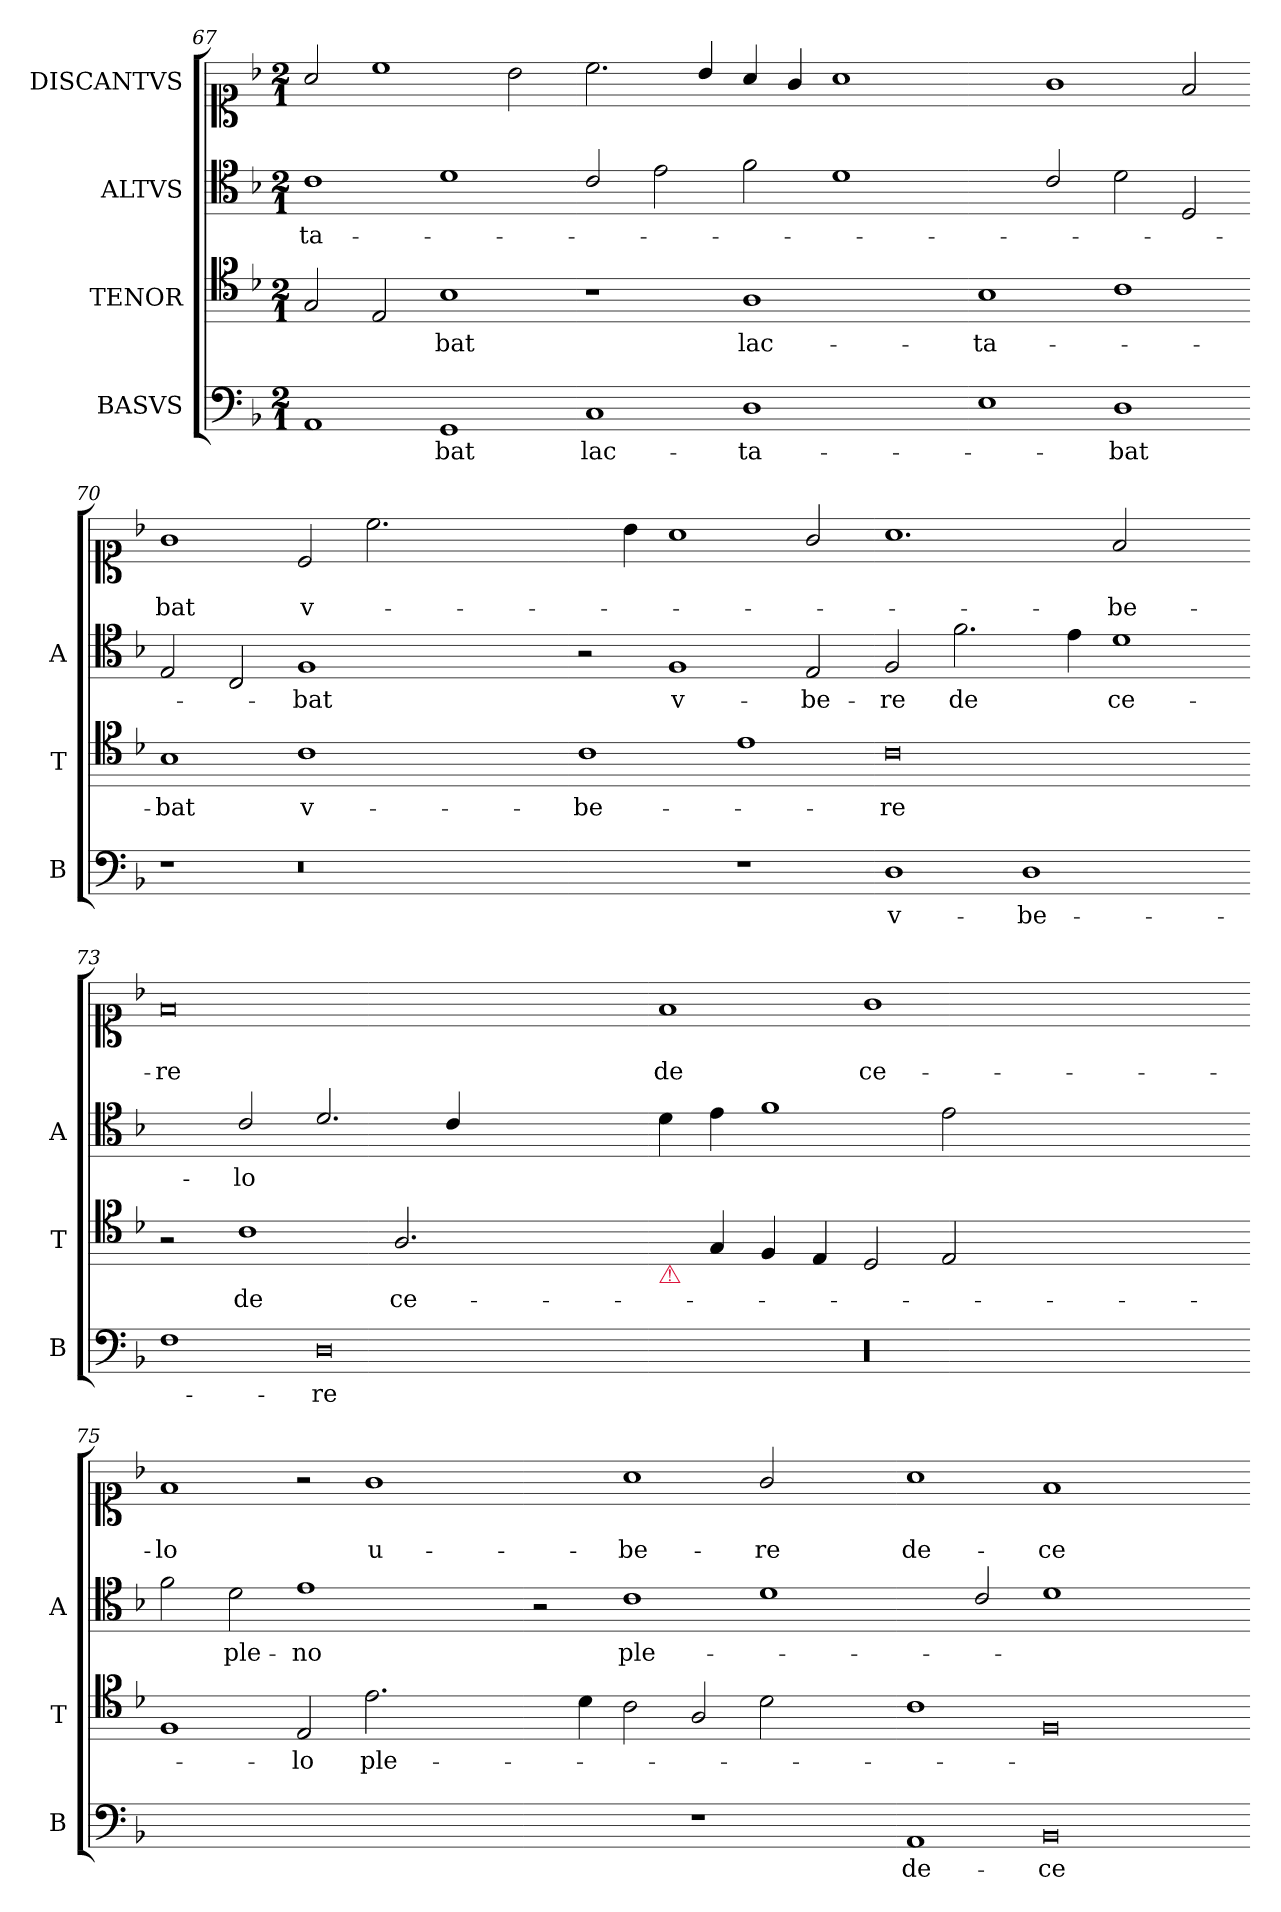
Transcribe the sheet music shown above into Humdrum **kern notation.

**kern	**text	**kern	**text	**kern	**text	**kern	**text	**text
*part4	*part4	*part3	*part3	*part2	*part2	*part1	*part1	*part1
*staff4	*staff4	*staff3	*staff3	*staff2	*staff2	*staff1	*staff1	*staff1
*I"BASVS	*	*I"TENOR	*	*I"ALTVS	*	*I"DISCANTVS	*	*
*I'B	*	*I'T	*	*I'A	*	*	*	*
*clefF4	*	*clefC5	*	*clefC4	*	*clefC1	*	*
*k[b-]	*	*k[b-]	*	*k[b-]	*	*k[b-]	*	*
*M2/1	*	*M2/1	*	*M2/1	*	*M2/1	*	*
=67	=67	=67	=67	=67	=67	=67	=67	=67
!	!	!	!	!	!LO:LY:i	!	!	!
1AA	.	2E/	.	1c	-ta-	2a/	.	.
.	.	2C/	.	.	.	1cc	.	.
1GG	-bat	1G	-bat	1d	.	.	.	.
.	.	.	.	.	.	2b-\	.	.
=68-	=68-	=68-	=68-	=68-	=68-	=68-	=68-	=68-
1C	lac-	1r	.	2c/	.	2.cc\	.	.
.	.	.	.	2e\	.	.	.	.
.	.	.	.	.	.	4b-/	.	.
1D	-ta-	1F	lac-	2f\	.	4a/	.	.
.	.	.	.	.	.	4g/	.	.
.	.	.	.	1d\	.	1a\	.	.
2ryy	.	2ryy	.	.	.	.	.	.
=69-	=69-	=69-	=69-	=69-	=69-	=69-	=69-	=69-
1E	.	1G	-ta-	2ryy	.	2ryy	.	.
.	.	.	.	2c/	.	1g	.	.
1D	-bat	1A	.	2d\	.	.	.	.
.	.	.	.	2D/	.	2f/	.	.
=70-	=70-	=70-	=70-	=70-	=70-	=70-	=70-	=70-
1r	.	1G	-bat	2E/	.	1g	.	-bat
.	.	.	.	2C/	.	.	.	.
!	!	!	!	!	!LO:LY:i	!	!	!
0r	.	1A	v-	1F	-bat	2c/	.	v-
.	.	.	.	.	.	2.cc\	.	.
.	.	1ryy	.	1ryy	.	.	.	.
.	.	.	.	.	.	2.ryy	.	.
=71-	=71-	=71-	=71-	=71-	=71-	=71-	=71-	=71-
1ryy	.	1A	-be-	2r	.	4ryy	.	.
.	.	.	.	.	.	4b-\	.	.
.	.	.	.	1F	v-	1a	.	.
1r	.	1c	.	.	.	.	.	.
.	.	.	.	2E/	-be-	2g/	.	.
=72-	=72-	=72-	=72-	=72-	=72-	=72-	=72-	=72-
1D	v-	0A	-re	2F/	-re	1.a	.	.
.	.	.	.	2.f\	de	.	.	.
1D	-be-	.	.	.	.	.	.	.
.	.	.	.	4e\	.	.	.	.
.	.	.	.	1d\	ce-	2f/	.	-be-
2ryy	.	2ryy	.	.	.	2ryy	.	.
=73-	=73-	=73-	=73-	=73-	=73-	=73-	=73-	=73-
1F	.	2r	.	2ryy	.	0f	.	-re
.	.	1A	de	2c/	-lo	.	.	.
0D	-re	.	.	2.d/	.	.	.	.
.	.	2.F/	ce-	.	.	.	.	.
.	.	.	.	4c/	.	.	.	.
.	.	.	.	1ryy	.	1ryy	.	.
.	.	2.ryy	.	.	.	.	.	.
=74-	=74-	=74-	=74-	=74-	=74-	=74-	=74-	=74-
!	!	!LO:TX:b:color=crimson:t=⚠	!	!	!	!	!	!
1ryy	.	4ryy	.	4d\	.	1f	.	de
.	.	4E/	.	4e\	.	.	.	.
.	.	4D/	.	1f	.	.	.	.
.	.	4C/	.	.	.	.	.	.
00r	.	2BB-/	.	.	.	1g	.	ce-
.	.	2C/	.	2e\	.	.	.	.
.	.	0.ryy	.	0.ryy	.	0.ryy	.	.
=75-	=75-	=75-	=75-	=75-	=75-	=75-	=75-	=75-
0ryy	.	1D	.	2f\	.	1f	.	-lo
.	.	.	.	2d\	ple-	.	.	.
.	.	2C/	-lo	1e	-no	2r	.	.
!	!	!	!	!	!	!	!	!LO:LY:i
.	.	2.c\	ple-	.	.	1g\	.	u-
2ryy	.	.	.	2ryy	.	.	.	.
.	.	4ryy	.	.	.	.	.	.
=76-	=76-	=76-	=76-	=76-	=76-	=76-	=76-	=76-
1ryy	.	4ryy	.	2r	.	2ryy	.	.
.	.	4B-\	.	.	.	.	.	.
!	!	!	!	!	!LO:LY:i	!	!	!LO:LY:i
.	.	2A\	.	1c	ple-	1a	.	-be-
1r	.	2F/	.	.	.	.	.	.
!	!	!	!	!	!	!	!	!LO:LY:i
.	.	2B-\	.	1d\	.	2g/	.	-re
2ryy	.	2ryy	.	.	.	2ryy	.	.
=77-	=77-	=77-	=77-	=77-	=77-	=77-	=77-	=77-
!	!	!	!	!	!	!	!	!LO:LY:i
1AA	de-	1A	.	2ryy	.	1a	.	de-
.	.	.	.	2c/	.	.	.	.
!	!	!	!	!	!	!	!	!LO:LY:i
0BB-	-ce-	0D	.	1d	.	1f	.	-ce-
.	.	.	.	1ryy	.	1ryy	.	.
=-	=-	=-	=-	=-	=-	=-	=-	=-
*-	*-	*-	*-	*-	*-	*-	*-	*-
